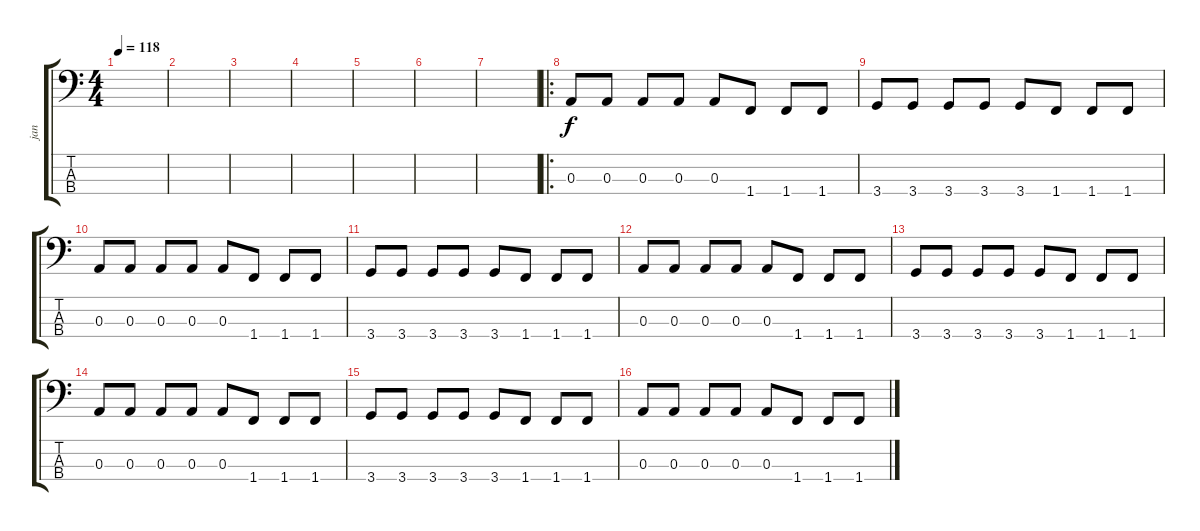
\track ("jan" "jan") {instrument electricbasspick}
\staff {score tabs}
\tuning (G2 D2 A1 E1) {hide}
\ts (4 4)
\tempo 118
\clef f4
\ks c
|
|
|
|
|
|
|
\ro
0.3.8 0.3.8 0.3.8 0.3.8 0.3.8 1.4.8 1.4.8 1.4.8 |
3.4.8 3.4.8 3.4.8 3.4.8 3.4.8 1.4.8 1.4.8 1.4.8 |
0.3.8 0.3.8 0.3.8 0.3.8 0.3.8 1.4.8 1.4.8 1.4.8 |
3.4.8 3.4.8 3.4.8 3.4.8 3.4.8 1.4.8 1.4.8 1.4.8 |
0.3.8 0.3.8 0.3.8 0.3.8 0.3.8 1.4.8 1.4.8 1.4.8 |
3.4.8 3.4.8 3.4.8 3.4.8 3.4.8 1.4.8 1.4.8 1.4.8 |
0.3.8 0.3.8 0.3.8 0.3.8 0.3.8 1.4.8 1.4.8 1.4.8 |
3.4.8 3.4.8 3.4.8 3.4.8 3.4.8 1.4.8 1.4.8 1.4.8 |
0.3.8 0.3.8 0.3.8 0.3.8 0.3.8 1.4.8 1.4.8 1.4.8
